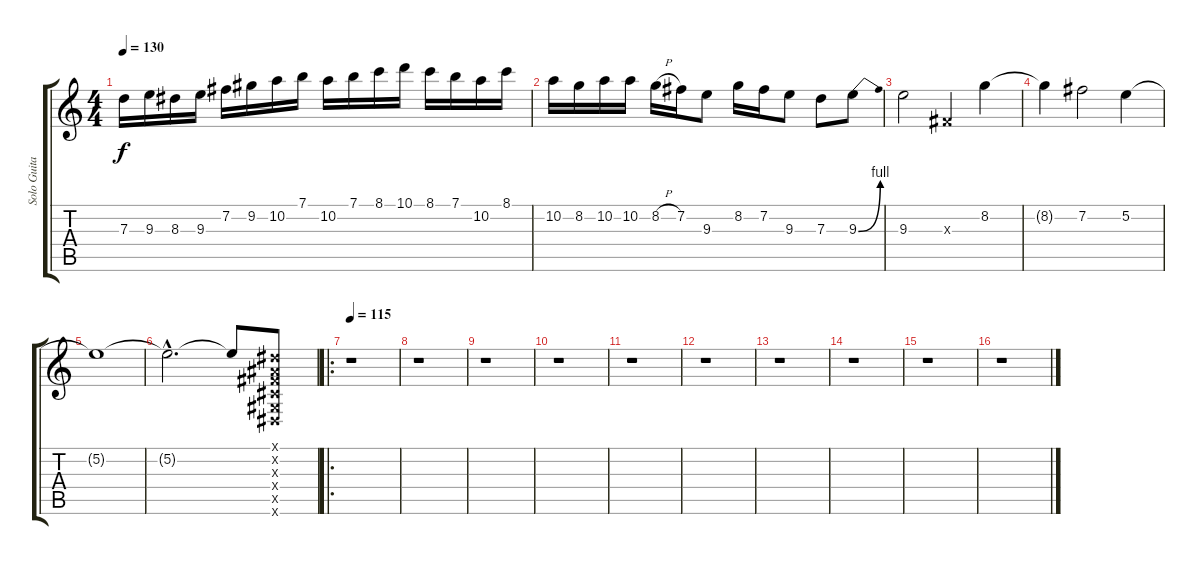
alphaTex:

\track ("Solo Guitare Electrique" "Solo Guita") {instrument distortionguitar}
\staff {score tabs}
\tuning (E4 B3 G3 D3 A2 E2) {hide}
\ts (4 4)
\tempo 130
\clef g2
\ks c
7.3.16{dy f} 9.3.16 8.3.16 9.3.16 7.2.16 9.2.16 10.2.16 7.1.16 10.2.16 7.1.16 8.1.16 10.1.16 8.1.16 7.1.16 10.2.16 8.1.16 |
10.2.16 8.2.16 10.2.16 10.2.16 8.2{h}.16 7.2.16 9.3.8 8.2.16 7.2.16 9.3.8 7.3.8 9.3{be (bend 0 0 60 4)}.8 |
9.3.2 -1.3{x}.4 8.2.4 |
8.2{t}.4 7.2.2 5.2.4 |
5.2{t}.1 |
5.2{hac t}.2{d} 5.2{t}.8 (-1.1{x} -1.2{x} -1.3{x} -1.4{x} -1.5{x} -1.6{x}).8 |
\ro
\tempo 115
r.1 |
r.1 |
r.1 |
r.1 |
r.1 |
r.1 |
r.1 |
r.1 |
r.1 |
r.1
